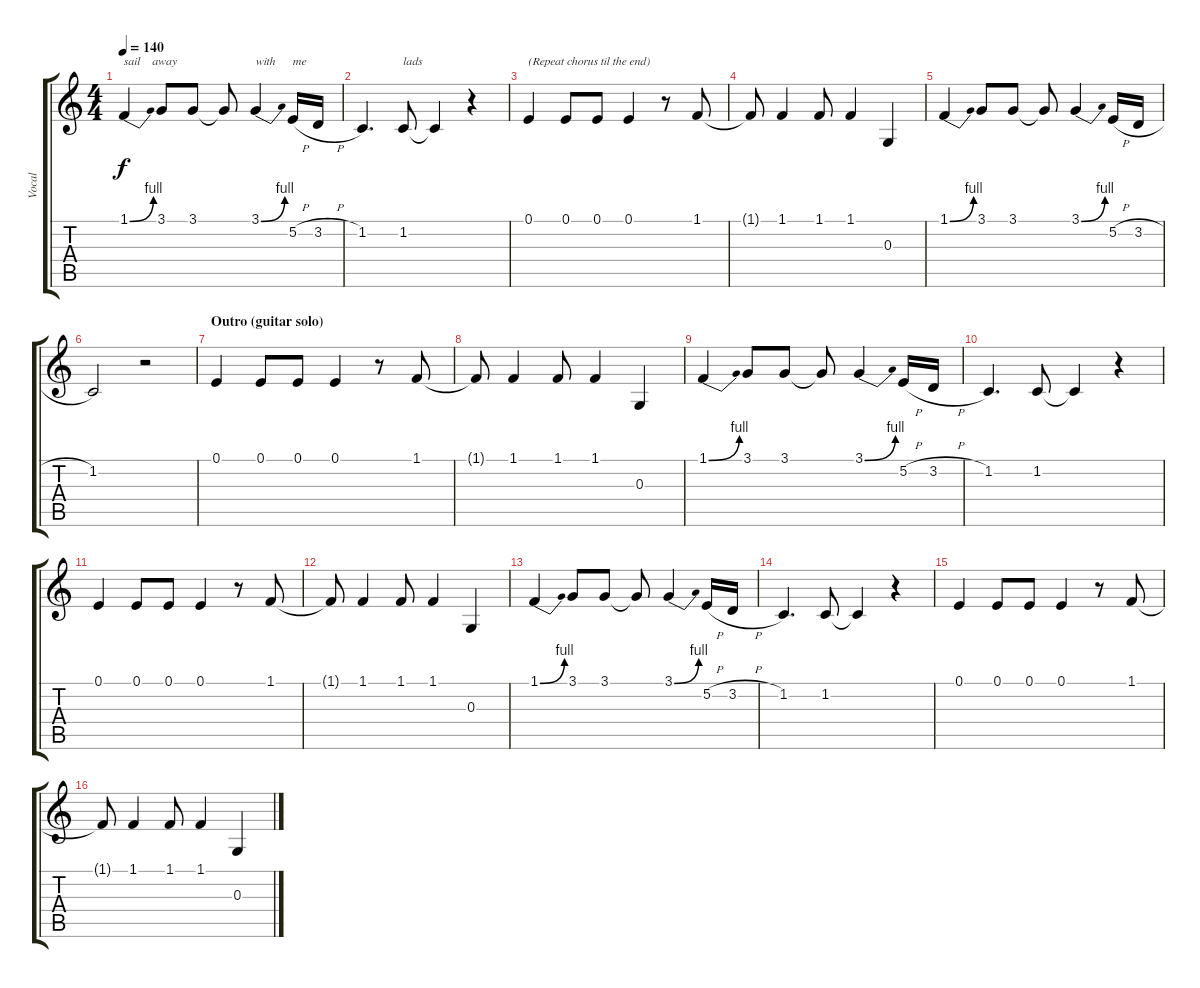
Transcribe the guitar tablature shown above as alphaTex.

\track ("Vocal" "Vocal") {instrument tenorsax}
\staff {score tabs}
\tuning (E4 B3 G3 D3 A2 E2) {hide}
\ts (4 4)
\tempo 140
\clef g2
\ks c
1.1{be (bend 0 0 60 4)}.4{txt "sail    away    " dy f} 3.1.8 3.1.8 3.1{t}.8 3.1{be (bend 0 0 60 4)}.4{txt "with"} 5.2{h}.16{txt "me"} 3.2{h}.16 |
1.2.4{d} 1.2.8{txt "lads"} 1.2{t}.4 r.4 |
0.1.4{txt "(Repeat chorus til the end)"} 0.1.8 0.1.8 0.1.4 r.8 1.1.8 |
1.1{t}.8 1.1.4 1.1.8 1.1.4 0.3.4 |
1.1{be (bend 0 0 60 4)}.4 3.1.8 3.1.8 3.1{t}.8 3.1{be (bend 0 0 60 4)}.4 5.2{h}.16 3.2{h}.16 |
1.2.2 r.2 |
\section ("" "Outro (guitar solo)")
0.1.4 0.1.8 0.1.8 0.1.4 r.8 1.1.8 |
1.1{t}.8 1.1.4 1.1.8 1.1.4 0.3.4 |
1.1{be (bend 0 0 60 4)}.4 3.1.8 3.1.8 3.1{t}.8 3.1{be (bend 0 0 60 4)}.4 5.2{h}.16 3.2{h}.16 |
1.2.4{d} 1.2.8 1.2{t}.4 r.4 |
0.1.4 0.1.8 0.1.8 0.1.4 r.8 1.1.8 |
1.1{t}.8 1.1.4 1.1.8 1.1.4 0.3.4 |
1.1{be (bend 0 0 60 4)}.4 3.1.8 3.1.8 3.1{t}.8 3.1{be (bend 0 0 60 4)}.4 5.2{h}.16 3.2{h}.16 |
1.2.4{d} 1.2.8 1.2{t}.4 r.4 |
0.1.4 0.1.8 0.1.8 0.1.4 r.8 1.1.8 |
1.1{t}.8 1.1.4 1.1.8 1.1.4 0.3.4
